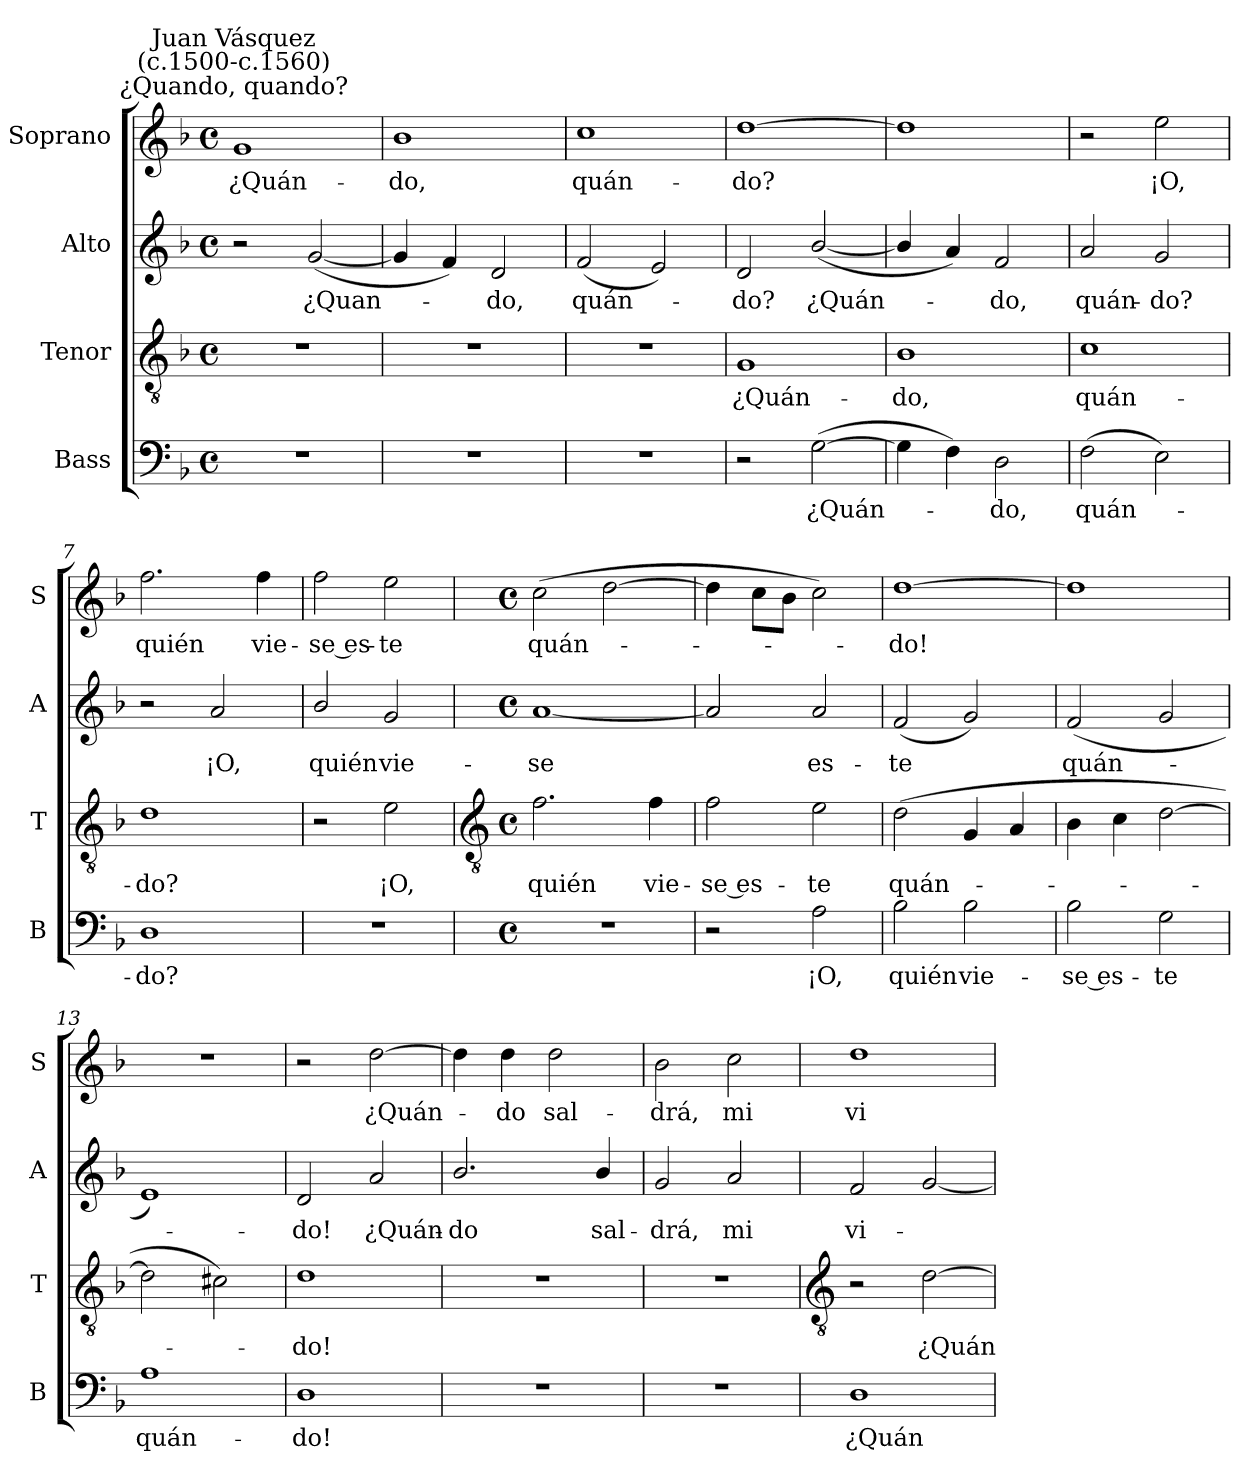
**kern	**text	**kern	**text	**kern	**text	**kern	**text
*part4	*part4	*part3	*part3	*part2	*part2	*part1	*part1
*staff4	*staff4	*staff3	*staff3	*staff2	*staff2	*staff1	*staff1
*I"Bass	*	*I"Tenor	*	*I"Alto	*	*I"Soprano	*
*I'B	*	*I'T	*	*I'A	*	*I'S	*
*clefF4	*	*clefGv2	*	*clefG2	*	*clefG2	*
*k[b-]	*	*k[b-]	*	*k[b-]	*	*k[b-]	*
*F:	*	*F:	*	*F:	*	*F:	*
*M4/4	*	*M4/4	*	*M4/4	*	*M4/4	*
*met(c)	*	*met(c)	*	*met(c)	*	*met(c)	*
=1	=1	=1	=1	=1	=1	=1	=1
!	!	!	!	!	!	!LO:TX:a:cj:t=¿Quando, quando?	!
!	!	!	!	!	!	!LO:TX:a:cj:t=Juan Vásquez\n(c.1500-c.1560)	!
!	!	!	!	!	!	!	!LO:LY:b
1r	.	1r	.	2r	.	1g	¿Quán-
!	!	!	!	!	!LO:LY:b	!	!
.	.	.	.	(<[2g	¿Quan-	.	.
=2	=2	=2	=2	=2	=2	=2	=2
!	!	!	!	!	!	!	!LO:LY:b
1r	.	1r	.	4g]	.	1b-	-do,
.	.	.	.	4f)	.	.	.
!	!	!	!	!	!LO:LY:b	!	!
.	.	.	.	2d	do,	.	.
=3	=3	=3	=3	=3	=3	=3	=3
!	!	!	!	!	!LO:LY:b	!	!LO:LY:b
1r	.	1r	.	(<2f	quán-	1cc	quán-
.	.	.	.	2e)	.	.	.
=4	=4	=4	=4	=4	=4	=4	=4
!	!	!	!LO:LY:b	!	!LO:LY:b	!	!LO:LY:b
2r	.	1G	¿Quán-	2d	do?	[1dd	-do?
!	!LO:LY:b	!	!	!	!LO:LY:b	!	!
(>[2G	¿Quán-	.	.	(<[2b-/	¿Quán-	.	.
=5	=5	=5	=5	=5	=5	=5	=5
!	!	!	!LO:LY:b	!	!	!	!
4G]	.	1B-	-do,	4b-/]	.	1dd]	.
4F)	.	.	.	4a)	.	.	.
!	!LO:LY:b	!	!	!	!LO:LY:b	!	!
2D	do,	.	.	2f	do,	.	.
=6	=6	=6	=6	=6	=6	=6	=6
!	!LO:LY:b	!	!LO:LY:b	!	!LO:LY:b	!	!
(>2F	quán-	1c	quán-	2a	quán-	2r	.
!	!	!	!	!	!LO:LY:b	!	!LO:LY:b
2E)	.	.	.	2g	-do?	2ee	¡O,
=7	=7	=7	=7	=7	=7	=7	=7
!	!LO:LY:b	!	!LO:LY:b	!	!	!	!LO:LY:b
1D	do?	1d	-do?	2r	.	2.ff	quién
!	!	!	!	!	!LO:LY:b	!	!
.	.	.	.	2a	¡O,	.	.
!	!	!	!	!	!	!	!LO:LY:b
.	.	.	.	.	.	4ff	vie-
=8	=8	=8	=8	=8	=8	=8	=8
!	!	!	!	!	!LO:LY:b	!	!LO:LY:b
1r	.	2r	.	2b-/	quién	2ff	-se es-
!	!	!	!LO:LY:b	!	!LO:LY:b	!	!LO:LY:b
.	.	2e	¡O,	2g	vie-	2ee	-te
!!LO:LB:g=z
=9	=9	=9	=9	=9	=9	=9	=9
*	*	*clefGv2	*	*	*	*	*
*M4/4	*	*M4/4	*	*M4/4	*	*M4/4	*
*met(c)	*	*met(c)	*	*met(c)	*	*met(c)	*
!	!	!	!LO:LY:b	!	!LO:LY:b	!	!LO:LY:b
1r	.	2.f	quién	[1a	-se	(>2cc	quán-
.	.	.	.	.	.	[2dd	.
!	!	!	!LO:LY:b	!	!	!	!
.	.	4f	vie-	.	.	.	.
=10	=10	=10	=10	=10	=10	=10	=10
!	!	!	!LO:LY:b	!	!	!	!
2r	.	2f	-se es-	2a]	.	4dd]	.
.	.	.	.	.	.	8ccL	.
.	.	.	.	.	.	8b-J	.
!	!LO:LY:b	!	!LO:LY:b	!	!LO:LY:b	!	!
2A	¡O,	2e	-te	2a	es-	2cc)	.
=11	=11	=11	=11	=11	=11	=11	=11
!	!LO:LY:b	!	!LO:LY:b	!	!LO:LY:b	!	!LO:LY:b
2B-	quién	(>2d	quán-	(<2f	-te	[1dd	do!
!	!LO:LY:b	!	!	!	!	!	!
2B-	vie-	4G	.	2g)	.	.	.
.	.	4A	.	.	.	.	.
=12	=12	=12	=12	=12	=12	=12	=12
!	!LO:LY:b	!	!	!	!LO:LY:b	!	!
2B-	-se es-	4B-	.	(<2f	quán-	1dd]	.
.	.	4c	.	.	.	.	.
!	!LO:LY:b	!	!	!	!	!	!
2G	-te	[2d	.	2g	.	.	.
=13	=13	=13	=13	=13	=13	=13	=13
!	!LO:LY:b	!	!	!	!	!	!
1A	quán-	2d]	.	1e)	.	1r	.
.	.	2c#X)	.	.	.	.	.
=14	=14	=14	=14	=14	=14	=14	=14
!	!LO:LY:b	!	!LO:LY:b	!	!LO:LY:b	!	!
1D	-do!	1d	do!	2d	do!	2r	.
!	!	!	!	!	!LO:LY:b	!	!LO:LY:b
.	.	.	.	2a	¿Quán-	[2dd	¿Quán-
=15	=15	=15	=15	=15	=15	=15	=15
!	!	!	!	!	!LO:LY:b	!	!
1r	.	1r	.	2.b-/	-do	4dd]	.
!	!	!	!	!	!	!	!LO:LY:b
.	.	.	.	.	.	4dd	do
!	!	!	!	!	!	!	!LO:LY:b
.	.	.	.	.	.	2dd	sal-
!	!	!	!	!	!LO:LY:b	!	!
.	.	.	.	4b-/	sal-	.	.
=16	=16	=16	=16	=16	=16	=16	=16
!	!	!	!	!	!LO:LY:b	!	!LO:LY:b
1r	.	1r	.	2g	-drá,	2b-	-drá,
!	!	!	!	!	!LO:LY:b	!	!LO:LY:b
.	.	.	.	2a	mi	2cc	mi
!!LO:LB:g=z
=17	=17	=17	=17	=17	=17	=17	=17
*	*	*clefGv2	*	*	*	*	*
!	!LO:LY:b	!	!	!	!LO:LY:b	!	!LO:LY:b
1D	¿Quán-	2r	.	2f	vi-	1dd	vi-
!	!	!	!LO:LY:b	!	!	!	!
.	.	[2d	¿Quán-	[2g	.	.	.
=	=	=	=	=	=	=	=
*-	*-	*-	*-	*-	*-	*-	*-
